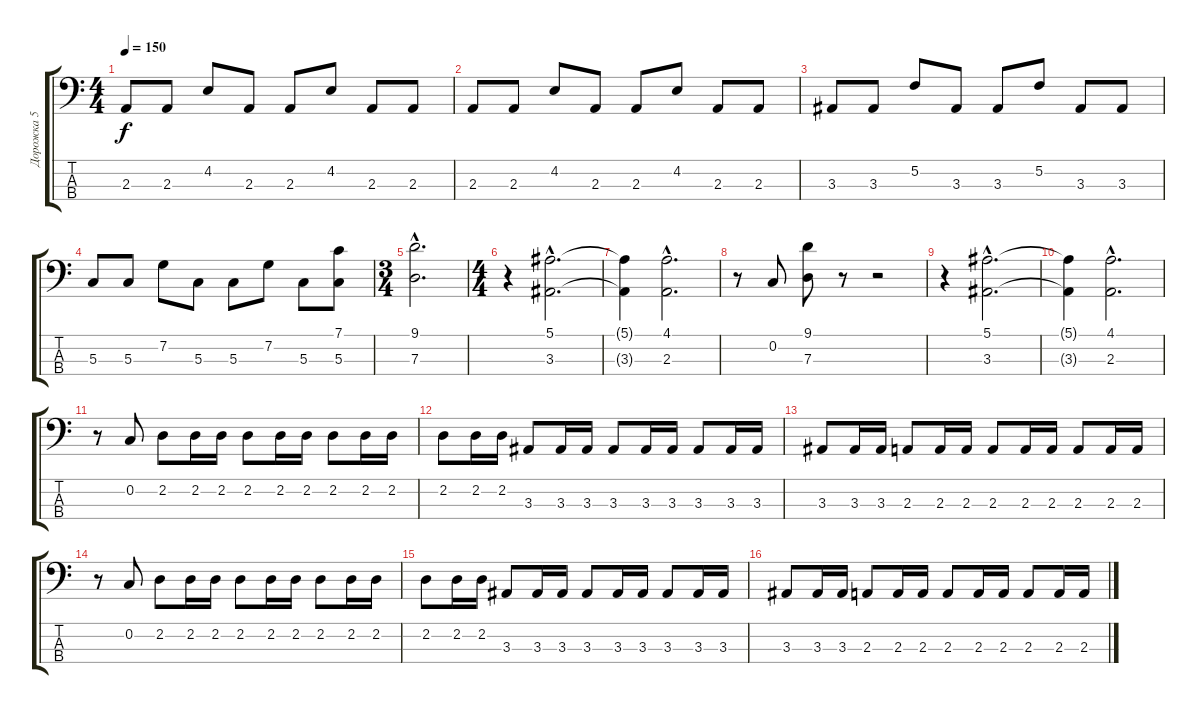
\track ("Дорожка 5" "Дорожка 5") {instrument electricbasspick}
\staff {score tabs}
\tuning (F2 C2 G1 D1) {hide}
\ts (4 4)
\tempo 150
\clef f4
\ks c
2.3.8{dy f} 2.3.8 4.2.8 2.3.8 2.3.8 4.2.8 2.3.8 2.3.8 |
2.3.8 2.3.8 4.2.8 2.3.8 2.3.8 4.2.8 2.3.8 2.3.8 |
3.3.8 3.3.8 5.2.8 3.3.8 3.3.8 5.2.8 3.3.8 3.3.8 |
5.3.8 5.3.8 7.2.8 5.3.8 5.3.8 7.2.8 5.3.8 (7.1 5.3).8 |
\ts (3 4)
(9.1{hac} 7.3{hac}).2{d} |
\ts (4 4)
r.4 (5.1{hac} 3.3{hac}).2{d} |
(5.1{t} 3.3{t}).4 (4.1{hac} 2.3{hac}).2{d} |
r.8 0.2.8 (9.1 7.3).8 r.8 r.2 |
r.4 (5.1{hac} 3.3{hac}).2{d} |
(5.1{t} 3.3{t}).4 (4.1{hac} 2.3{hac}).2{d} |
r.8 0.2.8 2.2.8 2.2.16 2.2.16 2.2.8 2.2.16 2.2.16 2.2.8 2.2.16 2.2.16 |
2.2.8 2.2.16 2.2.16 3.3.8 3.3.16 3.3.16 3.3.8 3.3.16 3.3.16 3.3.8 3.3.16 3.3.16 |
3.3.8 3.3.16 3.3.16 2.3.8 2.3.16 2.3.16 2.3.8 2.3.16 2.3.16 2.3.8 2.3.16 2.3.16 |
r.8 0.2.8 2.2.8 2.2.16 2.2.16 2.2.8 2.2.16 2.2.16 2.2.8 2.2.16 2.2.16 |
2.2.8 2.2.16 2.2.16 3.3.8 3.3.16 3.3.16 3.3.8 3.3.16 3.3.16 3.3.8 3.3.16 3.3.16 |
3.3.8 3.3.16 3.3.16 2.3.8 2.3.16 2.3.16 2.3.8 2.3.16 2.3.16 2.3.8 2.3.16 2.3.16
